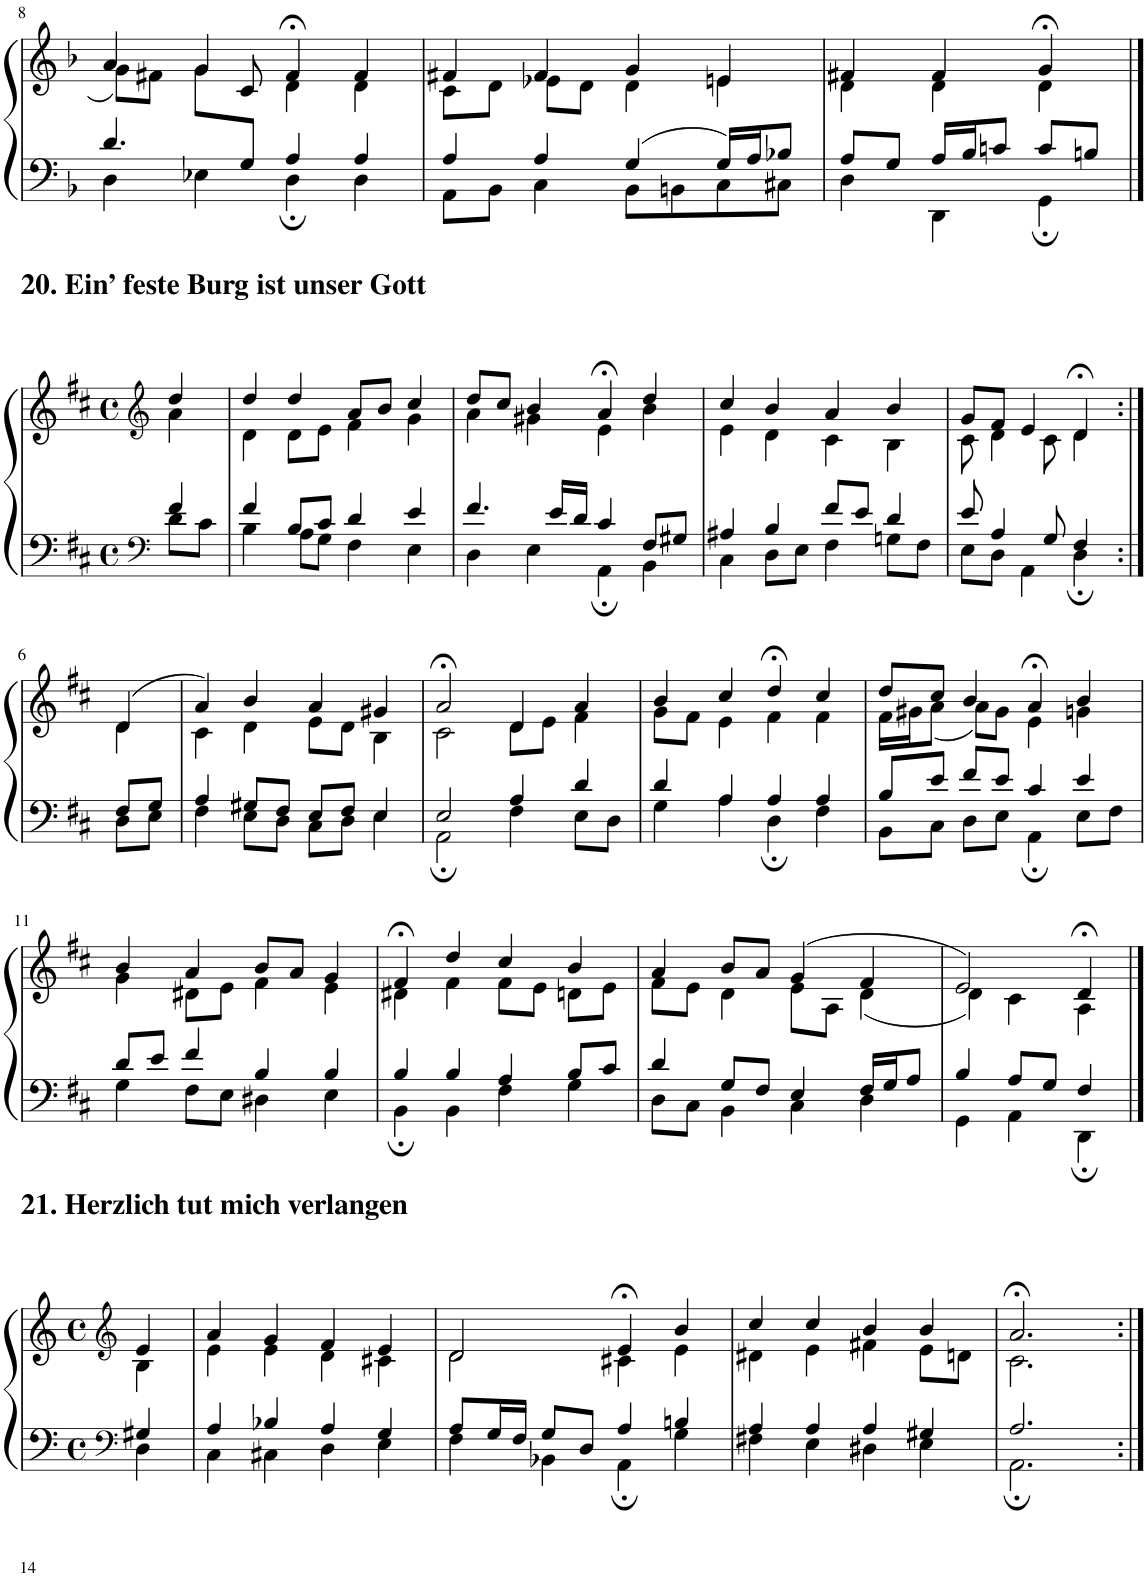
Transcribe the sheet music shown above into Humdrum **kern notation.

**kern	**kern
*part1	*part1
*staff2	*staff1
*I"Piano	*
*I'Pno	*
!!LO:PB:g=z
*clefF4	*clefG2
*k[b-]	*k[b-]
*M4/4	*M4/4
*met(c)	*met(c)
=8	=8
*^	*^
*	*^	*	*^
*	*	*^	*	*	*^
4.ryy	4.d/	4D\	2ryy	4a/	8g\L	2ryy	4.ryy
.	.	.	.	.	8f#X\J	.	.
.	.	4E-X\	.	4g/	8g\L	.	.
8G/J	8ryy	.	.	.	8ryy	.	8c/
2ryy	4ryy	4D;\	4A/	4f#;</	4ryy	4d\	2ryy
.	4A/	4D\	4ryy	4f#/	4d\	4ryy	.
*	*v	*v	*v	*	*	*	*
*	*	*	*v	*v	*v
=9	=9	=9	=9
4A/	8AA\L	4f#X/	8c\L
.	8BB-\J	.	8d\J
4A/	4C\	4f#/	8e-X\L
.	.	.	8d\J
4G/	8BB-\L	4g/	4d\
.	8BBn\	.	.
16G/LL	8C\	4en/	4e\
16A/J	.	.	.
8B-X/J	8C#X\J	.	.
=10	=10	=10	=10
8A/L	4D\	4f#X/	4d\
8G/J	.	.	.
16A/LL	4DD\	4f#/	4d\
16B-/J	.	.	.
8cn/J	.	.	.
8c/L	4GG;\	4g;</	4d\
8Bn/J	.	.	.
!!LO:LB:g=z	!!
==1	==1	==1	==1
*clefF4	*	*clefG2	*
*k[f#c#]	*	*k[f#c#]	*
*M4/4	*	*M4/4	*
*met(c)	*	*met(c)	*
4f#/	8d\L	4dd/	4a\
.	8c#\J	.	.
=2	=2	=2	=2
4f#/	4B\	4dd/	4d\
8B/L	8A\L	4dd/	8d\L
8c#/J	8G\J	.	8e\J
4d/	4F#\	8a/L	4f#\
.	.	8b/J	.
4e/	4E\	4cc#/	4g\
=3	=3	=3	=3
4.f#/	4D\	8dd/L	4a\
.	.	8cc#/J	.
.	4E\	4b/	4g#X\
16e/LL	.	.	.
16d/JJ	.	.	.
4c#/	4AA;\	4a;</	4e\
8F#/L	4BB\	4dd/	4b\
8G#X/J	.	.	.
=4	=4	=4	=4
4A#X/	4C#\	4cc#/	4e\
4B/	8D\L	4b/	4d\
.	8E\J	.	.
8f#/L	4F#\	4a/	4c#\
8e/J	.	.	.
4d/	8Gn\L	4b/	4B\
.	8F#\J	.	.
=5	=5	=5	=5
8e/	8E\L	8g/L	8c#\
4A/	8D\J	8f#/J	4d\
.	4AA\	4e/	.
8G/	.	.	8c#\
4F#/	4D;\	4d;</	4d\
!!LO:LB:g=z	!!
=6:|!	=6:|!	=6:|!	=6:|!
8F#/L	8D\L	(4d/	4d\
8G/J	8E\J	.	.
=7	=7	=7	=7
4A/	4F#\	4a/)	4c#\
8G#X/L	8E\L	4b/	4d\
8F#/J	8D\J	.	.
8E/L	8C#\L	4a/	8e\L
8F#/J	8D\J	.	8d\J
4E/	4E\	4g#X/	4B\
=8	=8	=8	=8
2E/	2AA;\	2a;</	2c#\
4A/	4F#\	4d/	8d\L
.	.	.	8e\J
4d/	8E\L	4a/	4f#\
.	8D\J	.	.
=9	=9	=9	=9
4d/	4G\	4b/	8g\L
.	.	.	8f#\J
4A/	4A\	4cc#/	4e\
4A/	4D;\	4dd;</	4f#\
4A/	4F#\	4cc#/	4f#\
=10	=10	=10	=10
8B/L	8BB\L	8dd/L	16f#\LL
.	.	.	16g#X\J
8e/J	8C#\J	8cc#/J	(8a\J
8f#/L	8D\L	4b/	8a\L)
8e/J	8E\J	.	8g#\J
4c#/	4AA;\	4a;</	4e\
4e/	8E\L	4b/	4gn\
.	8F#\J	.	.
!!LO:LB:g=z	!!
=11	=11	=11	=11
8d/L	4G\	4b/	4g\
8e/J	.	.	.
4f#/	8F#\L	4a/	8d#X\L
.	8E\J	.	8e\J
4B/	4D#X\	8b/L	4f#\
.	.	8a/J	.
4B/	4E\	4g/	4e\
=12	=12	=12	=12
4B/	4BB;\	4f#;</	4d#X\
4B/	4BB\	4dd/	4f#\
4A/	4F#\	4cc#/	8f#\L
.	.	.	8e\J
8B/L	4G\	4b/	8dn\L
8c#/J	.	.	8e\J
=13	=13	=13	=13
4d/	8D\L	4a/	8f#\L
.	8C#\J	.	8e\J
8G/L	4BB\	8b/L	4d\
8F#/J	.	8a/J	.
4E/	4C#\	(4g/	8e\L
.	.	.	8A\J
16F#/LL	4D\	4f#/	(4d\
16G/J	.	.	.
8A/J	.	.	.
=14	=14	=14	=14
4B/	4GG\	2e/)	4d\)
8A/L	4AA\	.	4c#\
8G/J	.	.	.
4F#/	4DD;\	4d;</	4A\
!!LO:LB:g=z	!!
==1	==1	==1	==1
*clefF4	*	*clefG2	*
*k[]	*	*k[]	*
*M4/4	*	*M4/4	*
*met(c)	*	*met(c)	*
4G#X/	4D\	4e/	4B\
=2	=2	=2	=2
4A/	4C\	4a/	4e\
4B-X/	4C#X\	4g/	4e\
4A/	4D\	4f/	4d\
4G/	4E\	4e/	4c#X\
=3	=3	=3	=3
8A/L	4F\	2d/	2d\
16G/L	.	.	.
16F/JJ	.	.	.
8G/L	4BB-X\	.	.
8D/J	.	.	.
4A/	4AA;\	4e;</	4c#X\
4Bn/	4G\	4b/	4e\
=4	=4	=4	=4
4A/	4F#X\	4cc/	4d#X\
4A/	4E\	4cc/	4e\
4A/	4D#X\	4b/	4f#X\
4G#X/	4E\	4b/	8e\L
.	.	.	8dn\J
=5	=5	=5	=5
2.A/	2.AA;\	2.a;</	2.c\
*v	*v	*	*
*	*v	*v
=:|!	=:|!
*-	*-
